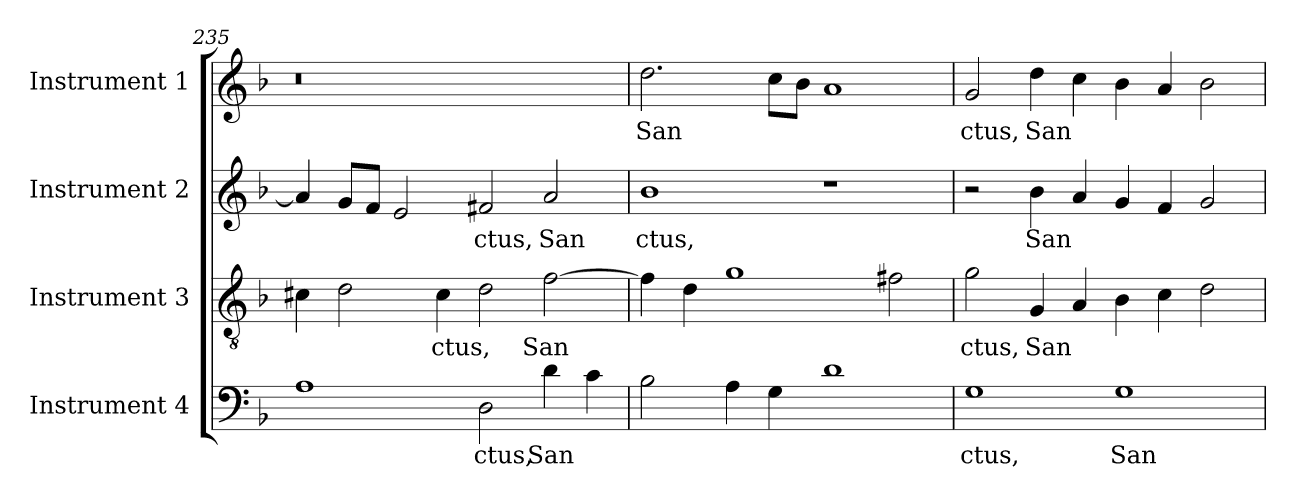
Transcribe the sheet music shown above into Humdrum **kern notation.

**kern	**text	**kern	**text	**kern	**text	**kern	**text
*part4	*part4	*part3	*part3	*part2	*part2	*part1	*part1
*staff4	*staff4	*staff3	*staff3	*staff2	*staff2	*staff1	*staff1
*I"Instrument 4	*	*I"Instrument 3	*	*I"Instrument 2	*	*I"Instrument 1	*
!!LO:PB:g=z
*clefF4	*	*clefGv2	*	*clefG2	*	*clefG2	*
*k[b-]	*	*k[b-]	*	*k[b-]	*	*k[b-]	*
*F:	*	*F:	*	*F:	*	*F:	*
=235	=235	=235	=235	=235	=235	=235	=235
!	!LO:LY:b:cj	!	!LO:LY:b:cj	!	!LO:LY:b:cj	!	!
1A	.	4c#X\	.	4a/]	.	0r	.
!	!	!	!LO:LY:b:cj	!	!LO:LY:b:cj	!	!
.	.	2d\	.	8g/L	.	.	.
!	!	!	!	!	!LO:LY:b:cj	!	!
.	.	.	.	8f/J	.	.	.
!	!	!	!	!	!LO:LY:b:cj	!	!
.	.	.	.	2e/	.	.	.
!	!	!	!LO:LY:b:cj	!	!	!	!
.	.	4c#\	ctus,	.	.	.	.
!	!LO:LY:b:cj	!	!LO:LY:b:cj	!	!LO:LY:b:cj	!	!
2D\	ctus,	2d\	.	2f#X/	ctus,	.	.
!	!LO:LY:b:cj	!	!LO:LY:b:cj	!	!LO:LY:b:cj	!	!
4d\	San	[>2f\	San	2a/	San	.	.
!	!LO:LY:b:cj	!	!	!	!	!	!
4c\	.	.	.	.	.	.	.
=236	=236	=236	=236	=236	=236	=236	=236
!	!LO:LY:b:cj	!	!LO:LY:b:cj	!	!LO:LY:b:cj	!	!LO:LY:b:cj
2B-\	.	4f\]	.	1b-	ctus,	2.dd\	San-
!	!	!	!LO:LY:b:cj	!	!	!	!
.	.	4d\	.	.	.	.	.
!	!LO:LY:b:cj	!	!LO:LY:b:cj	!	!	!	!
4A\	.	1g	.	.	.	.	.
!	!LO:LY:b:cj	!	!	!	!	!	!LO:LY:b:cj
4G\	.	.	.	.	.	8cc\L	--
!	!	!	!	!	!	!	!LO:LY:b:cj
.	.	.	.	.	.	8b-\J	--
!	!LO:LY:b:cj	!	!	!	!	!	!LO:LY:b:cj
1d	.	.	.	1r	.	1a	--
!	!	!	!LO:LY:b:cj	!	!	!	!
.	.	2f#X\	.	.	.	.	.
=237	=237	=237	=237	=237	=237	=237	=237
!	!LO:LY:b:cj	!	!LO:LY:b:cj	!	!	!	!LO:LY:b:cj
1G	ctus,	2g\	ctus,	2r	.	2g/	-ctus,
!	!	!	!LO:LY:b:cj	!	!LO:LY:b:cj	!	!LO:LY:b:cj
.	.	4G/	San	4b-\	San	4dd\	San-
!	!	!	!LO:LY:b:cj	!	!LO:LY:b:cj	!	!LO:LY:b:cj
.	.	4A/	.	4a/	.	4cc\	--
!	!LO:LY:b:cj	!	!LO:LY:b:cj	!	!LO:LY:b:cj	!	!LO:LY:b:cj
1G	San	4B-\	.	4g/	.	4b-\	--
!	!	!	!LO:LY:b:cj	!	!LO:LY:b:cj	!	!LO:LY:b:cj
.	.	4c\	.	4f/	.	4a/	--
!	!	!	!LO:LY:b:cj	!	!LO:LY:b:cj	!	!LO:LY:b:cj
.	.	2d\	.	2g/	.	2b-\	--
=	=	=	=	=	=	=	=
*-	*-	*-	*-	*-	*-	*-	*-
